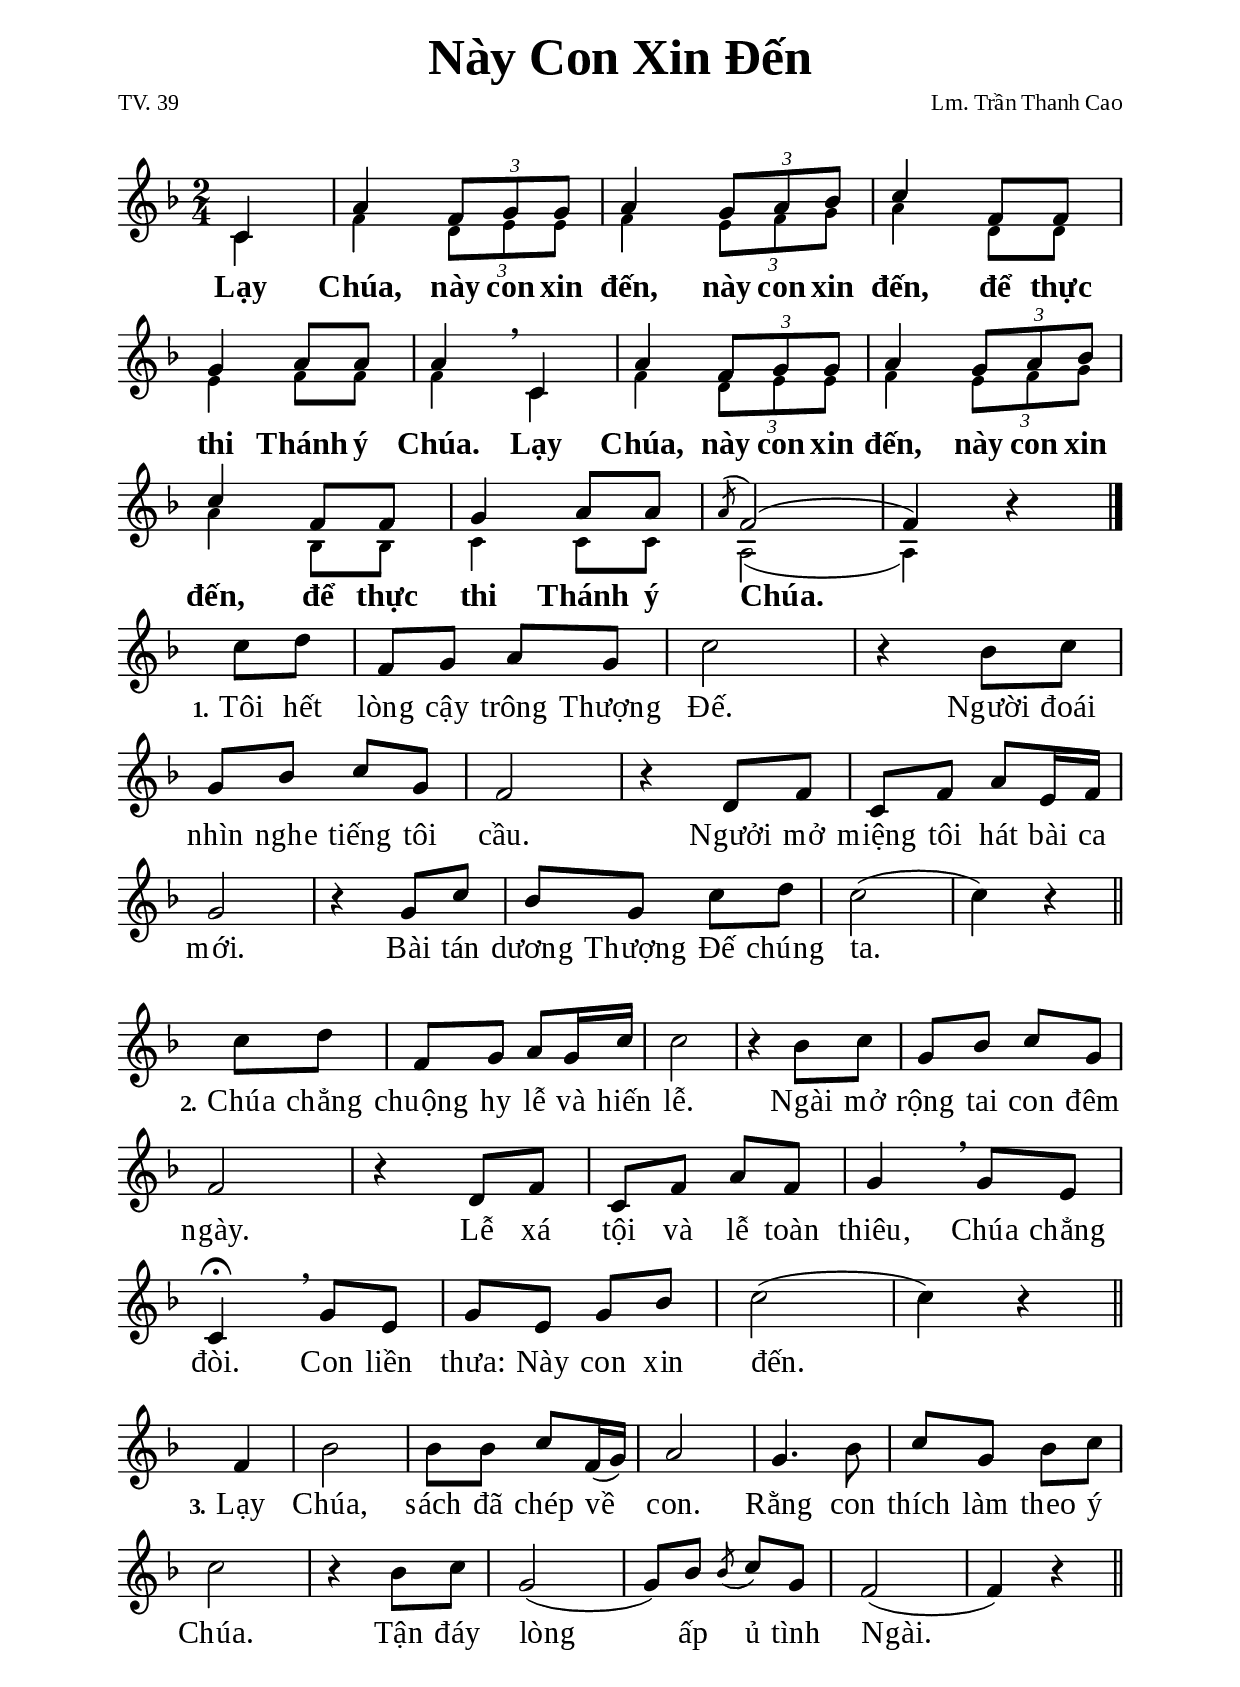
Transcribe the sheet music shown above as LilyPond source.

% Cài đặt chung
\version "2.20.0"
\include "english.ly"

\header {
  title = \markup { \fontsize #3 "Này Con Xin Đến" }
  poet = "TV. 39"
  composer = "Lm. Trần Thanh Cao"
  arranger = " "
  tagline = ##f
}

\paper {
  #(set-paper-size "a4")
  top-margin = 10\mm
  bottom-margin = 10\mm
  left-margin = 20\mm
  right-margin = 20\mm
  indent = #0
  #(define fonts
    (make-pango-font-tree
      "Liberation Serif"
      "Liberation Serif"
      "Liberation Serif"
      (/ 20 20)))
  page-count = #1
}

% Nhạc điệp khúc
nhacDiepKhucSop = \relative c' {
  \partial 4 c4 |
  a'4 \tuplet 3/2 { f8 g g } |
  a4 \tuplet 3/2 { g8 a bf } |
  c4 f,8 f |
  g4 a8 a |
  a4 \breathe c,4 |
  a' \tuplet 3/2 { f8 g g } |
  a4 \tuplet 3/2 { g8 a bf } |
  c4 f,8 f |
  g4 a8 a |
  \acciaccatura a8 f2 ( |
  f4) r \bar "|."
}

nhacDiepKhucBas = \relative c' {
  \partial 4 c4 |
  f4 \tuplet 3/2 { d8 e e } |
  f4 \tuplet 3/2 { e8 f g } |
  a4 d,8 d |
  e4 f8 f |
  f4 c |
  f \tuplet 3/2 { d8 e e } |
  f4 \tuplet 3/2 { e8 f g } |
  a4 bf,8 bf |
  c4 c8 c |
  a2 ( |
  a4) r
}

% Nhạc phiên khúc
nhacPhienKhucMot = \relative c'' {
  \partial 4 c8 d |
  f, g a g |
  c2 |
  r4 bf8 c |
  g bf c g |
  f2 |
  r4 d8 f |
  c f a e16 f |
  g2 |
  r4 g8 c |
  bf g c d |
  c2 ( |
  c4) r \bar "||"
}

nhacPhienKhucHai = \relative c'' {
  \partial 4 c8 d |
  f, g a g16 c |
  c2 |
  r4 bf8 c |
  g bf c g |
  f2 |
  r4 d8 f |
  c f a f |
  g4 \breathe g8 e |
  c4 \fermata \breathe g'8 e |
  g e g bf |
  c2 ( |
  c4) r \bar "||"
}

nhacPhienKhucBa = \relative c' {
  \partial 4 f4 |
  bf2 |
  bf8 bf c f,16 (g) |
  a2 |
  g4. bf8 |
  c g bf c |
  c2 |
  r4 bf8 c |
  g2 ( |
  g8) bf \acciaccatura bf8 c g |
  f2 ( |
  f4) r \bar "||"
}

% Lời điệp khúc
loiDiepKhuc = \lyricmode {
  Lạy Chúa, này con xin đến, này con xin đến,
  để thực thi Thánh ý Chúa.
  Lạy Chúa, này con xin đến, này con xin đến,
  để thực thi Thánh ý Chúa.
}

% Lời phiên khúc
loiPhienKhucMot = \lyricmode {
  \set stanza = #"1."
  Tôi hết lòng cậy trông Thượng Đế.
  Người đoái nhìn nghe tiếng tôi cầu.
  Ngưởi mở miệng tôi hát bài ca mới.
  Bài tán dương Thượng Đế chúng ta.
}

loiPhienKhucHai = \lyricmode {
  \set stanza = #"2."
  Chúa chẳng chuộng hy lễ và hiến lễ.
  Ngài mở rộng tai con đêm ngày.
  Lễ xá tội và lễ toàn thiêu,
  Chúa chẳng đòi.
  Con liền thưa: Này con xin đến.
}

loiPhienKhucBa = \lyricmode {
  \set stanza = #"3."
  Lạy Chúa, sách đã chép về con.
  Rằng con thích làm theo ý Chúa.
  Tận đáy lòng ấp ủ tình Ngài.
}


% Dàn trang
\score {
  \new ChoirStaff <<
    \new Staff = diepKhuc \with {
        \consists "Merge_rests_engraver"
        \magnifyStaff #(magstep +1)
      }
      <<
      \new Voice = beSop {
        \voiceOne \key f \major \time 2/4 \nhacDiepKhucSop
      }
      \new Voice = beBas {
        \override NoteHead.font-size = #-2
        \voiceTwo \key f \major \time 2/4 \nhacDiepKhucBas
      }
    >>
    \new Lyrics \lyricsto beSop \loiDiepKhuc
  >>
  \layout {
    \override Lyrics.LyricText.font-series = #'bold
    \override Lyrics.LyricText.font-size = #+3
    \override Lyrics.LyricSpace.minimum-distance = #0.5
    \override Score.BarNumber.break-visibility = ##(#f #f #f)
  }
}

\score {
  \new ChoirStaff <<
    \new Staff = phienKhuc \with {
        \magnifyStaff #(magstep +1)
      }
      <<
      \new Voice = beSop {
        \key f \major \time 2/4 \nhacPhienKhucMot
      }
    >>
    \new Lyrics \lyricsto beSop \loiPhienKhucMot
  >>
  \layout {
    \override Staff.TimeSignature.transparent = ##t
    \override Lyrics.LyricText.font-size = #+3
    \override Lyrics.LyricSpace.minimum-distance = #1.0
    \override Score.BarNumber.break-visibility = ##(#f #f #f)
  }
}

\score {
  \new ChoirStaff <<
    \new Staff = phienKhuc \with {
        \magnifyStaff #(magstep +1)
      }
      <<
      \new Voice = beSop {
        \key f \major \time 2/4 \nhacPhienKhucHai
      }
    >>
    \new Lyrics \lyricsto beSop \loiPhienKhucHai
  >>
  \layout {
    \override Staff.TimeSignature.transparent = ##t
    \override Lyrics.LyricText.font-size = #+3
    \override Lyrics.LyricSpace.minimum-distance = #1.0
    \override Score.BarNumber.break-visibility = ##(#f #f #f)
  }
}

\score {
  \new ChoirStaff <<
    \new Staff = phienKhuc \with {
        \magnifyStaff #(magstep +1)
      }
      <<
      \new Voice = beSop {
        \key f \major \time 2/4 \nhacPhienKhucBa
      }
    >>
    \new Lyrics \lyricsto beSop \loiPhienKhucBa
  >>
  \layout {
    \override Staff.TimeSignature.transparent = ##t
    \override Lyrics.LyricText.font-size = #+3
    \override Lyrics.LyricSpace.minimum-distance = #1.0
    \override Score.BarNumber.break-visibility = ##(#f #f #f)
  }
}
